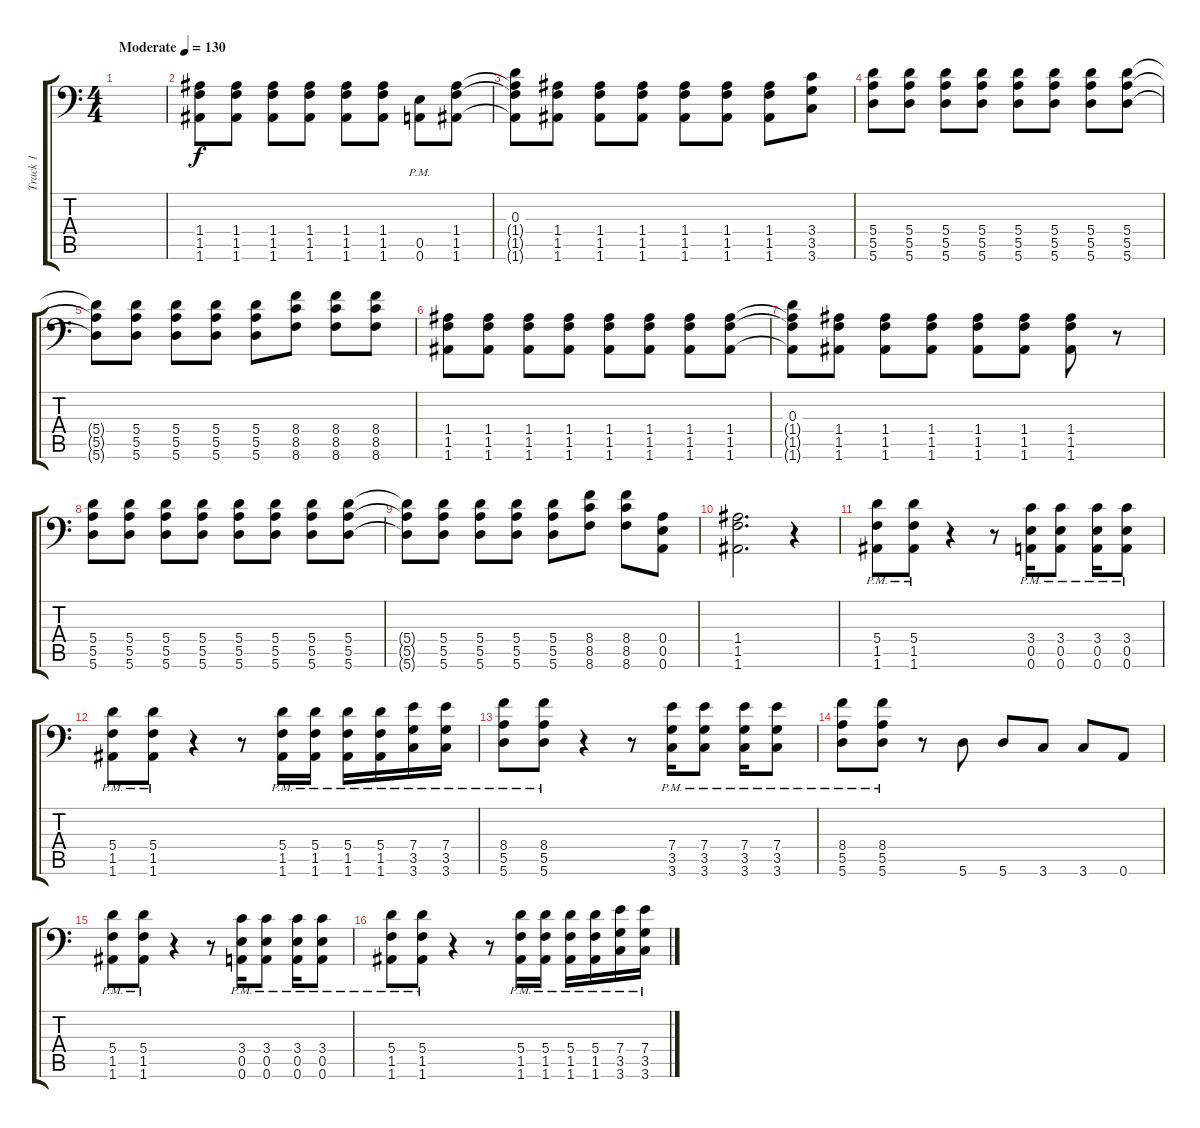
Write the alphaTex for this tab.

\track ("Track 1" "Track 1") {instrument distortionguitar}
\staff {score tabs}
\tuning (B3 Gb3 D3 A2 E2 A1) {hide}
\ts (4 4)
\tempo (130 "Moderate")
\clef f4
\ks c
|
(1.4 1.5 1.6).8 (1.4 1.5 1.6).8 (1.4 1.5 1.6).8 (1.4 1.5 1.6).8 (1.4 1.5 1.6).8 (1.4 1.5 1.6).8 (0.5{pm} 0.6{pm}).8 (1.4 1.5 1.6).8 |
(0.3 1.4{t} 1.5{t} 1.6{t}).8 (1.4 1.5 1.6).8 (1.4 1.5 1.6).8 (1.4 1.5 1.6).8 (1.4 1.5 1.6).8 (1.4 1.5 1.6).8 (1.4 1.5 1.6).8 (3.4 3.5 3.6).8 |
(5.4 5.5 5.6).8 (5.4 5.5 5.6).8 (5.4 5.5 5.6).8 (5.4 5.5 5.6).8 (5.4 5.5 5.6).8 (5.4 5.5 5.6).8 (5.4 5.5 5.6).8 (5.4 5.5 5.6).8 |
(5.4{t} 5.5{t} 5.6{t}).8 (5.4 5.5 5.6).8 (5.4 5.5 5.6).8 (5.4 5.5 5.6).8 (5.4 5.5 5.6).8 (8.4 8.5 8.6).8 (8.4 8.5 8.6).8 (8.4 8.5 8.6).8 |
(1.4 1.5 1.6).8 (1.4 1.5 1.6).8 (1.4 1.5 1.6).8 (1.4 1.5 1.6).8 (1.4 1.5 1.6).8 (1.4 1.5 1.6).8 (1.4 1.5 1.6).8 (1.4 1.5 1.6).8 |
(0.3 1.4{t} 1.5{t} 1.6{t}).8 (1.4 1.5 1.6).8 (1.4 1.5 1.6).8 (1.4 1.5 1.6).8 (1.4 1.5 1.6).8 (1.4 1.5 1.6).8 (1.4 1.5 1.6).8 r.8 |
(5.4 5.5 5.6).8 (5.4 5.5 5.6).8 (5.4 5.5 5.6).8 (5.4 5.5 5.6).8 (5.4 5.5 5.6).8 (5.4 5.5 5.6).8 (5.4 5.5 5.6).8 (5.4 5.5 5.6).8 |
(5.4{t} 5.5{t} 5.6{t}).8 (5.4 5.5 5.6).8 (5.4 5.5 5.6).8 (5.4 5.5 5.6).8 (5.4 5.5 5.6).8 (8.4 8.5 8.6).8 (8.4 8.5 8.6).8 (0.4 0.5 0.6).8 |
(1.4 1.5 1.6).2{d} r.4 |
(5.4{pm} 1.5{pm} 1.6{pm}).8 (5.4{pm} 1.5{pm} 1.6{pm}).8 r.4 r.8 (3.4{pm} 0.5{pm} 0.6{pm}).16 (3.4{pm} 0.5{pm} 0.6{pm}).8 (3.4{pm} 0.5{pm} 0.6{pm}).16 (3.4{pm} 0.5{pm} 0.6{pm}).8 |
(5.4{pm} 1.5{pm} 1.6{pm}).8 (5.4{pm} 1.5{pm} 1.6{pm}).8 r.4 r.8 (5.4{pm} 1.5{pm} 1.6{pm}).16 (5.4{pm} 1.5{pm} 1.6{pm}).16 (5.4{pm} 1.5{pm} 1.6{pm}).16 (5.4{pm} 1.5{pm} 1.6{pm}).16 (7.4{pm} 3.5{pm} 3.6{pm}).16 (7.4{pm} 3.5{pm} 3.6{pm}).16 |
(8.4{pm} 5.5{pm} 5.6{pm}).8 (8.4{pm} 5.5{pm} 5.6{pm}).8 r.4 r.8 (7.4{pm} 3.5{pm} 3.6{pm}).16 (7.4{pm} 3.5{pm} 3.6{pm}).8 (7.4{pm} 3.5{pm} 3.6{pm}).16 (7.4{pm} 3.5{pm} 3.6{pm}).8 |
(8.4{pm} 5.5{pm} 5.6{pm}).8 (8.4{pm} 5.5{pm} 5.6{pm}).8 r.8 5.6.8 5.6.8 3.6.8 3.6.8 0.6.8 |
(5.4{pm} 1.5{pm} 1.6{pm}).8 (5.4{pm} 1.5{pm} 1.6{pm}).8 r.4 r.8 (3.4{pm} 0.5{pm} 0.6{pm}).16 (3.4{pm} 0.5{pm} 0.6{pm}).8 (3.4{pm} 0.5{pm} 0.6{pm}).16 (3.4{pm} 0.5{pm} 0.6{pm}).8 |
(5.4{pm} 1.5{pm} 1.6{pm}).8 (5.4{pm} 1.5{pm} 1.6{pm}).8 r.4 r.8 (5.4{pm} 1.5{pm} 1.6{pm}).16 (5.4{pm} 1.5{pm} 1.6{pm}).16 (5.4{pm} 1.5{pm} 1.6{pm}).16 (5.4{pm} 1.5{pm} 1.6{pm}).16 (7.4{pm} 3.5{pm} 3.6{pm}).16 (7.4{pm} 3.5{pm} 3.6{pm}).16
